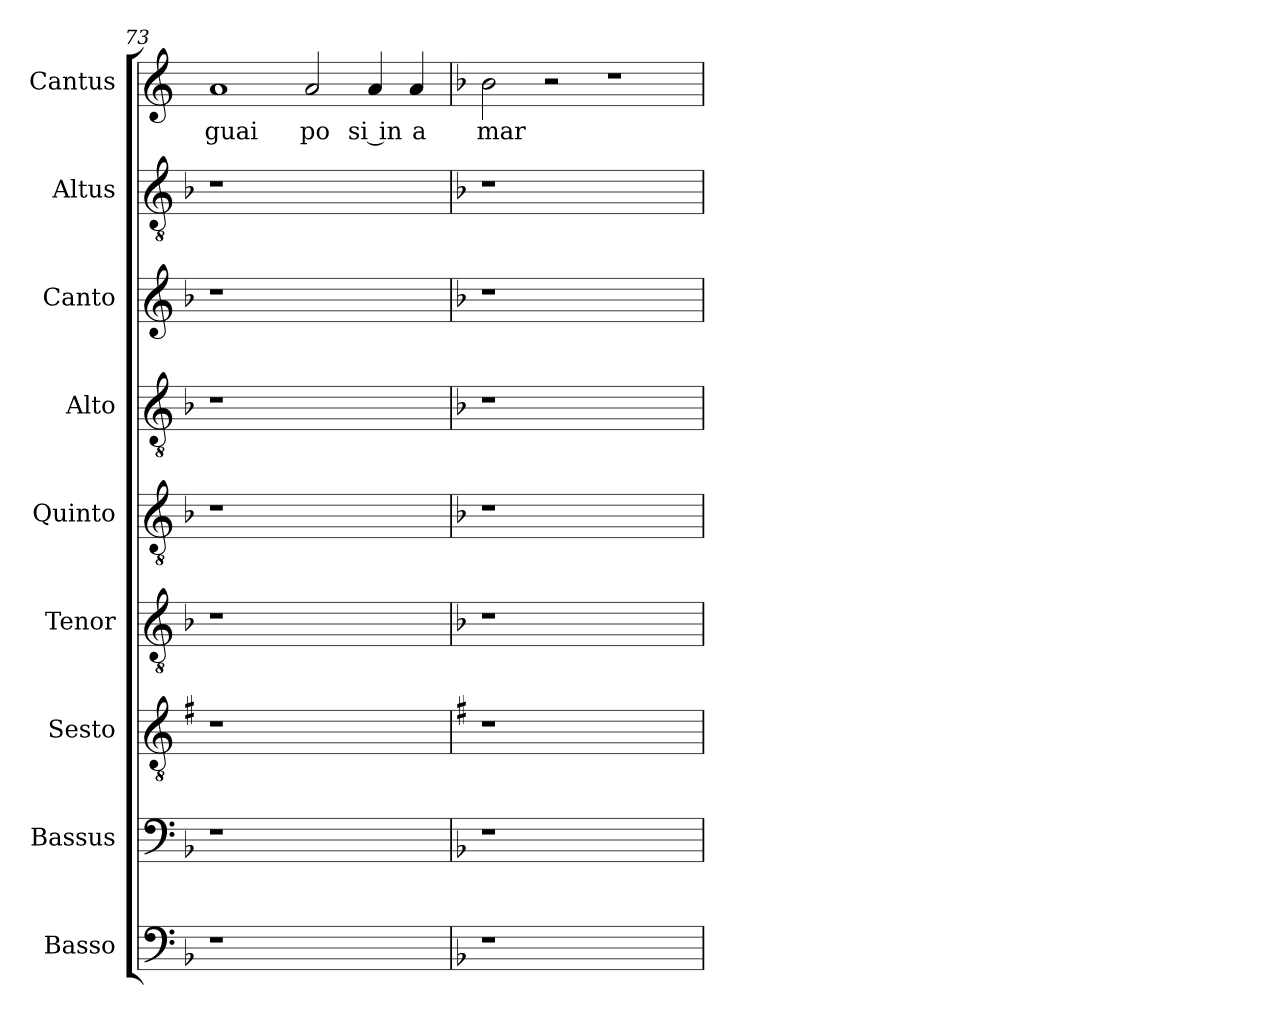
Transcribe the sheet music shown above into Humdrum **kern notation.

**kern	**kern	**kern	**kern	**kern	**kern	**kern	**kern	**kern	**text
*part9	*part8	*part7	*part6	*part5	*part4	*part3	*part2	*part1	*part1
*staff9	*staff8	*staff7	*staff6	*staff5	*staff4	*staff3	*staff2	*staff1	*staff1
*I"Basso	*I"Bassus	*I"Sesto	*I"Tenor	*I"Quinto	*I"Alto	*I"Canto	*I"Altus	*I"Cantus	*
*	*	*I'Sesto	*I'Tenor	*I'Quinto	*I'Alto	*I'Canto	*I'Altus	*I'Cantus	*
*clefF4	*clefF4	*clefGv2	*clefGv2	*clefGv2	*clefGv2	*clefG2	*clefGv2	*clefG2	*
*k[b-]	*k[b-]	*k[f#]	*k[b-]	*k[b-]	*k[b-]	*k[b-]	*k[b-]	*k[]	*
*F:	*F:	*G:	*F:	*F:	*F:	*F:	*F:	*C:	*
=73	=73	=73	=73	=73	=73	=73	=73	=73	=73
!	!	!	!	!	!	!	!	!	!LO:LY:b
1r	1r	1r	1r	1r	1r	1r	1r	1a	guai
!	!	!	!	!	!	!	!	!	!LO:LY:b
1ryy	1ryy	1ryy	1ryy	1ryy	1ryy	1ryy	1ryy	2a/	po
!	!	!	!	!	!	!	!	!	!LO:LY:b:rj
.	.	.	.	.	.	.	.	4a/	si in
!	!	!	!	!	!	!	!	!	!LO:LY:b
.	.	.	.	.	.	.	.	4a/	a
!!LO:LB:g=z
=74	=74	=74	=74	=74	=74	=74	=74	=74	=74
*	*	*	*	*	*	*	*	*k[b-]	*
*	*	*	*	*	*	*	*	*F:	*
!	!	!	!	!	!	!	!	!	!LO:LY:b
1r	1r	1r	1r	1r	1r	1r	1r	2b-\	mar
.	.	.	.	.	.	.	.	2r	.
1ryy	1ryy	1ryy	1ryy	1ryy	1ryy	1ryy	1ryy	1r	.
=	=	=	=	=	=	=	=	=	=
*-	*-	*-	*-	*-	*-	*-	*-	*-	*-
